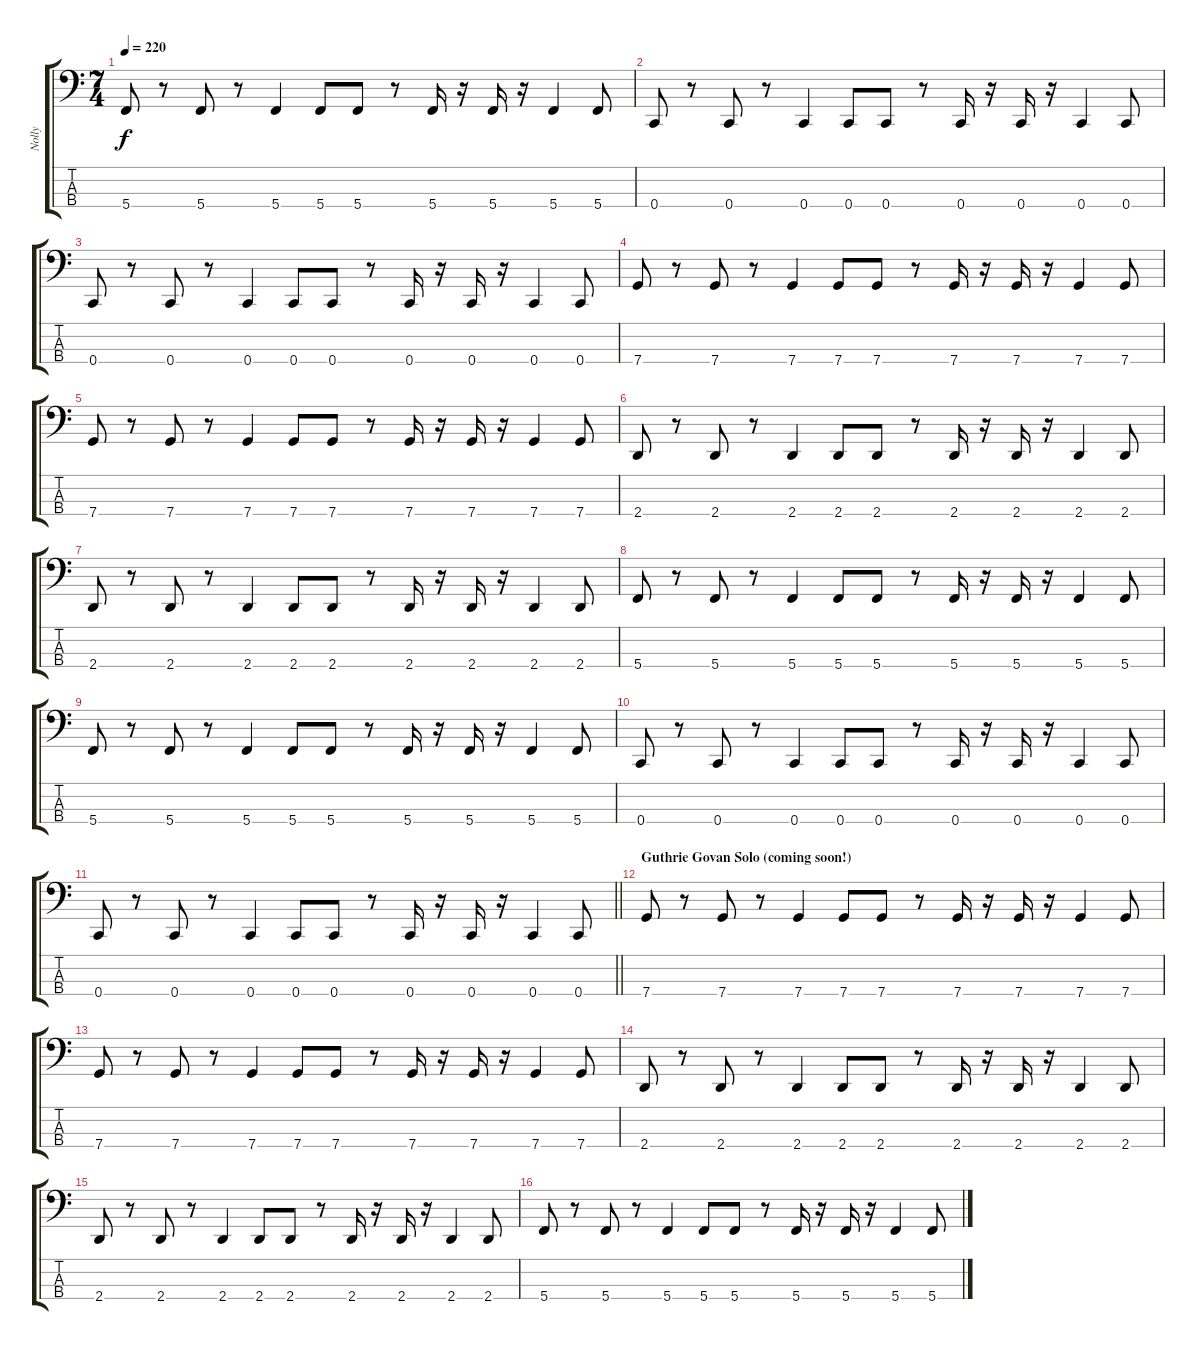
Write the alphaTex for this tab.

\track ("Nolly" "Nolly") {instrument electricbassfinger}
\staff {score tabs}
\tuning (F2 C2 G1 C1) {hide}
\ts (7 4)
\tempo 220
\clef f4
\ks c
5.4.8{dy f} r.8 5.4.8 r.8 5.4.4 5.4.8 5.4.8 r.8 5.4.16 r.16 5.4.16 r.16 5.4.4 5.4.8 |
0.4.8 r.8 0.4.8 r.8 0.4.4 0.4.8 0.4.8 r.8 0.4.16 r.16 0.4.16 r.16 0.4.4 0.4.8 |
0.4.8 r.8 0.4.8 r.8 0.4.4 0.4.8 0.4.8 r.8 0.4.16 r.16 0.4.16 r.16 0.4.4 0.4.8 |
7.4.8 r.8 7.4.8 r.8 7.4.4 7.4.8 7.4.8 r.8 7.4.16 r.16 7.4.16 r.16 7.4.4 7.4.8 |
7.4.8 r.8 7.4.8 r.8 7.4.4 7.4.8 7.4.8 r.8 7.4.16 r.16 7.4.16 r.16 7.4.4 7.4.8 |
2.4.8 r.8 2.4.8 r.8 2.4.4 2.4.8 2.4.8 r.8 2.4.16 r.16 2.4.16 r.16 2.4.4 2.4.8 |
2.4.8 r.8 2.4.8 r.8 2.4.4 2.4.8 2.4.8 r.8 2.4.16 r.16 2.4.16 r.16 2.4.4 2.4.8 |
5.4.8 r.8 5.4.8 r.8 5.4.4 5.4.8 5.4.8 r.8 5.4.16 r.16 5.4.16 r.16 5.4.4 5.4.8 |
5.4.8 r.8 5.4.8 r.8 5.4.4 5.4.8 5.4.8 r.8 5.4.16 r.16 5.4.16 r.16 5.4.4 5.4.8 |
0.4.8 r.8 0.4.8 r.8 0.4.4 0.4.8 0.4.8 r.8 0.4.16 r.16 0.4.16 r.16 0.4.4 0.4.8 |
\barLineRight lightlight
0.4.8 r.8 0.4.8 r.8 0.4.4 0.4.8 0.4.8 r.8 0.4.16 r.16 0.4.16 r.16 0.4.4 0.4.8 |
\section ("" "Guthrie Govan Solo (coming soon!)")
7.4.8 r.8 7.4.8 r.8 7.4.4 7.4.8 7.4.8 r.8 7.4.16 r.16 7.4.16 r.16 7.4.4 7.4.8 |
7.4.8 r.8 7.4.8 r.8 7.4.4 7.4.8 7.4.8 r.8 7.4.16 r.16 7.4.16 r.16 7.4.4 7.4.8 |
2.4.8 r.8 2.4.8 r.8 2.4.4 2.4.8 2.4.8 r.8 2.4.16 r.16 2.4.16 r.16 2.4.4 2.4.8 |
2.4.8 r.8 2.4.8 r.8 2.4.4 2.4.8 2.4.8 r.8 2.4.16 r.16 2.4.16 r.16 2.4.4 2.4.8 |
5.4.8 r.8 5.4.8 r.8 5.4.4 5.4.8 5.4.8 r.8 5.4.16 r.16 5.4.16 r.16 5.4.4 5.4.8
